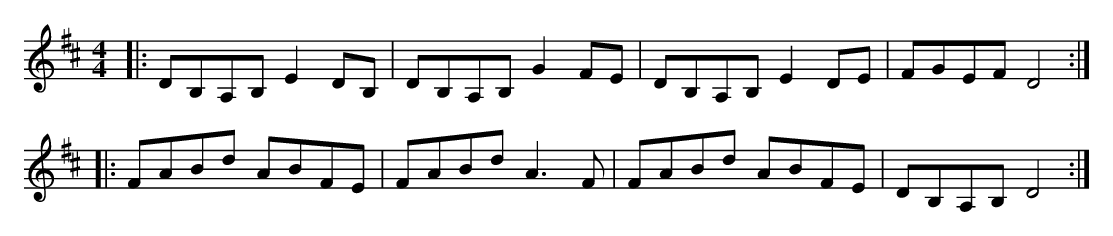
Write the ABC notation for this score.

X:1
M:4/4
K:D
|:DB,A,B, E2 DB,|DB,A,B, G2 FE|DB,A,B, E2 DE|FGEF D4:|
|:FABd ABFE|FABd A3 F|FABd ABFE|DB,A,B, D4:|
